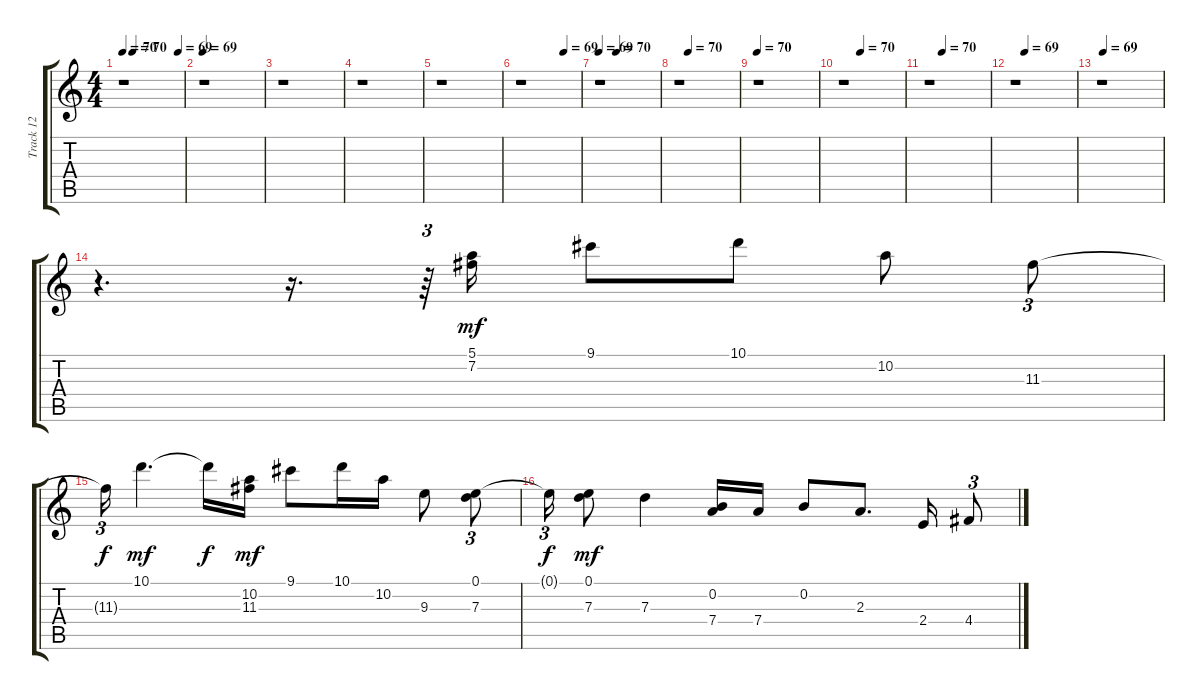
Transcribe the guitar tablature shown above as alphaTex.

\track ("Track 12" "Track 12") {instrument acousticguitarnylon}
\staff {score tabs}
\tuning (E4 B3 G3 D3 A2 E2) {hide}
\ts (4 4)
\tempo 70
\tempo (70 0.16666666666666666)
\tempo (69 0.9166666666666666)
\clef g2
\ks c
r.1{dy f} |
\tempo 69
r.1 |
r.1 |
r.1 |
r.1 |
\tempo (69 0.7291666666666666)
r.1 |
\tempo 69
\tempo (70 0.2916666666666667)
r.1 |
\tempo (70 0.16666666666666666)
r.1 |
\tempo 70
r.1 |
\tempo (70 0.2916666666666667)
r.1 |
\tempo (70 0.22916666666666666)
r.1 |
\tempo (69 0.16666666666666666)
r.1 |
\tempo (69 0.041666666666666664)
r.1 |
r.4{d} r.16{d} r.64{tu (3 2)} (5.1 7.2).16{dy mf} 9.1.8 10.1.8 10.2.8 11.3.8{tu (3 2)} |
11.3{t}.16{tu (3 2) dy f} 10.1.4{d dy mf} 10.1{t}.16{dy f} (10.2 11.3).16{dy mf} 9.1.8 10.1.16 10.2.16 9.3.8 (0.1 7.3).8{tu (3 2)} |
0.1{t}.16{tu (3 2) dy f} (0.1 7.3).8{dy mf} 7.3.4 (0.2 7.4).16 7.4.16 0.2.8 2.3.8{d} 2.4.16 4.4.8{tu (3 2)}
